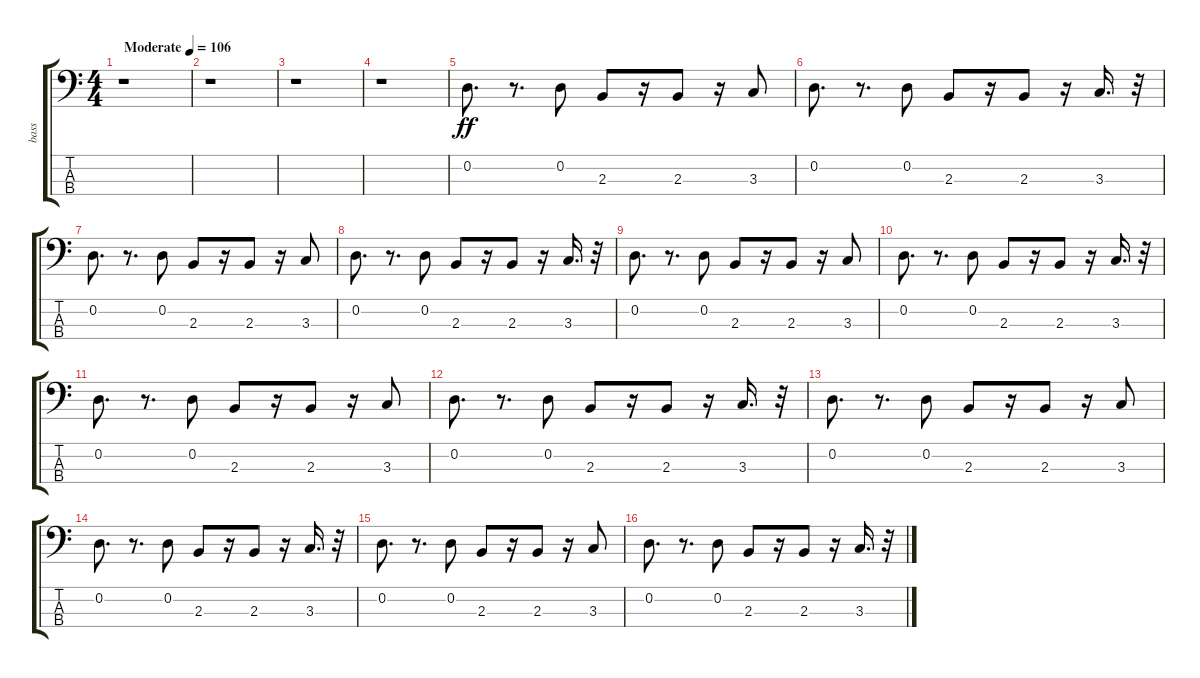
\track ("bass" "bass") {instrument electricbassfinger}
\staff {score tabs}
\tuning (G2 D2 A1 E1) {hide}
\ts (4 4)
\tempo (106 "Moderate")
\clef f4
\ks c
r.1{dy ff instrument electricbassfinger} |
r.1 |
r.1 |
r.1 |
0.2.8{d} r.8{d} 0.2.8 2.3.8 r.16 2.3.8 r.16 3.3.8 |
0.2.8{d} r.8{d} 0.2.8 2.3.8 r.16 2.3.8 r.16 3.3.16{d} r.32 |
0.2.8{d} r.8{d} 0.2.8 2.3.8 r.16 2.3.8 r.16 3.3.8 |
0.2.8{d} r.8{d} 0.2.8 2.3.8 r.16 2.3.8 r.16 3.3.16{d} r.32 |
0.2.8{d} r.8{d} 0.2.8 2.3.8 r.16 2.3.8 r.16 3.3.8 |
0.2.8{d} r.8{d} 0.2.8 2.3.8 r.16 2.3.8 r.16 3.3.16{d} r.32 |
0.2.8{d} r.8{d} 0.2.8 2.3.8 r.16 2.3.8 r.16 3.3.8 |
0.2.8{d} r.8{d} 0.2.8 2.3.8 r.16 2.3.8 r.16 3.3.16{d} r.32 |
0.2.8{d} r.8{d} 0.2.8 2.3.8 r.16 2.3.8 r.16 3.3.8 |
0.2.8{d} r.8{d} 0.2.8 2.3.8 r.16 2.3.8 r.16 3.3.16{d} r.32 |
0.2.8{d} r.8{d} 0.2.8 2.3.8 r.16 2.3.8 r.16 3.3.8 |
0.2.8{d} r.8{d} 0.2.8 2.3.8 r.16 2.3.8 r.16 3.3.16{d} r.32
